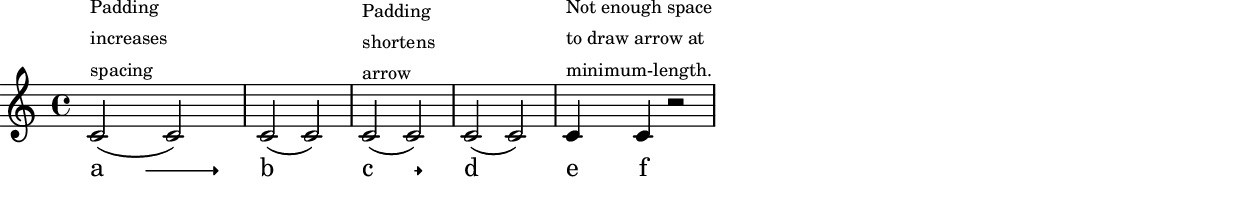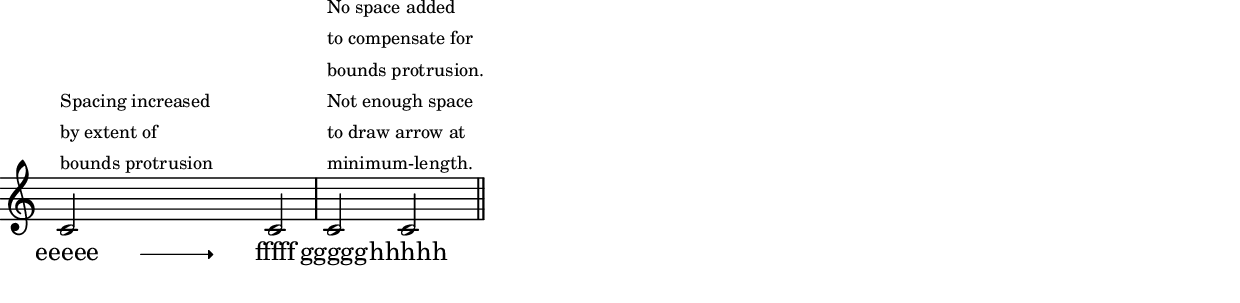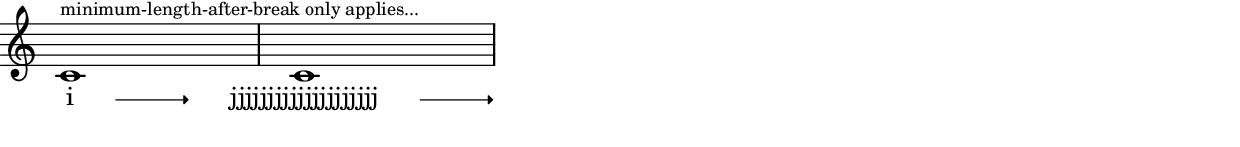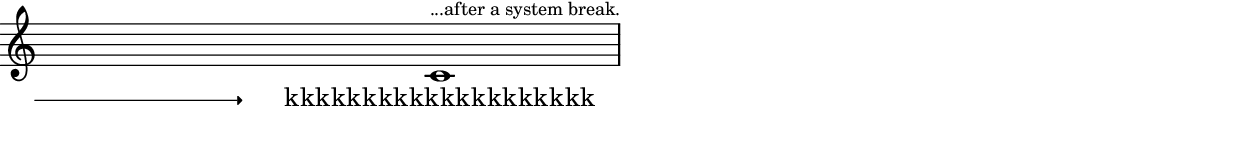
%% Generated by lilypond-book
%% Options: [exampleindent=10.16\mm,indent=0\mm,line-width=160\mm,paper-height=845.047\pt,paper-width=597.508\pt,papersize='(cons (* 597.508 pt) (* 845.047 pt))]
\include "lilypond-book-preamble.ly"


% ****************************************************************
% Start cut-&-pastable-section
% ****************************************************************

#(ly:set-option 'eps-box-padding 3.000000)



\paper {
  #(set-paper-size '(cons (* 597.508 pt) (* 845.047 pt)))
  indent = 0\mm
  line-width = 160\mm
  % offset the left padding, also add 1mm as lilypond creates cropped
  % images with a little space on the right
  line-width = #(- line-width (* mm  3.000000) (* mm 1))
}

\layout {
  
}




% ****************************************************************
% ly snippet:
% ****************************************************************
\sourcefilename "/lilypond-2.25.16/input/regression/vowel-transition-minimum-length.ly"
\sourcefileline 0
\version "2.21.0"

\header {

  texidoc = "For vowel transitions, @code{minimum-length} refers to
the drawn length of the arrow.  The protrusion of the syllables and
padding is in effect added to @code{minimum-length} for spacing.  This
default behavior can be changed by overriding @code{springs-and-rods},
which may cause the transition arrow not to be drawn if there is
insufficient space (rather than adding the space necessary to draw it
at @code{minimum-length}).  @code{minimum-length-after-break} controls
the minimum length of the segment following a system break."

}

\layout {
  ragged-right = ##t
}

\score {
  {
    \relative {
      c'2( ^\markup {
        \left-column { \tiny { Padding increases spacing } } } c) |
      c( c) |
      c( ^\markup {
        \left-column { \tiny { Padding shortens arrow } } } c) |
      c( c) |
      c4 ^\markup {
        \left-column { \tiny { "Not enough space"
                               "to draw arrow at"
                               "minimum-length." } } } c r2 | \break
      c2 ^\markup {
        \left-column { \tiny { "Spacing increased"
                               "by extent of"
                               "bounds protrusion" } } } c |
      c ^\markup {
        \left-column { \tiny { "No space added"
                               "to compensate for"
                               "bounds protrusion."
                               "Not enough space"
                               "to draw arrow at"
                               "minimum-length." } } } c \bar "||" \break
      c1 ^\markup { \tiny { "minimum-length-after-break only applies..." } }
      c1 \break
      c1 ^\markup { \tiny { "...after a system break." } }
    }

    \addlyrics {
      \override VowelTransition.minimum-length = #7
      \override VowelTransition.bound-details.left.padding = #4
      \override VowelTransition.bound-details.right.padding = #4
      a \vowelTransition b
      \temporary \override VowelTransition.springs-and-rods = #ly:spanner::set-spacing-rods
      c \vowelTransition d
      e \vowelTransition f
      \revert VowelTransition.springs-and-rods
      eeeee \vowelTransition fffff
      \once \override VowelTransition.springs-and-rods = ##f
      ggggg \vowelTransition hhhhh
      i \vowelTransition
      \override VowelTransition.after-line-breaking = ##t
      \override VowelTransition.minimum-length-after-break = #20
      jjjjjjjjjjjjjjjjjjjj \vowelTransition
      kkkkkkkkkkkkkkkkkkkk
    }
  }
}



% ****************************************************************
% end ly snippet
% ****************************************************************
